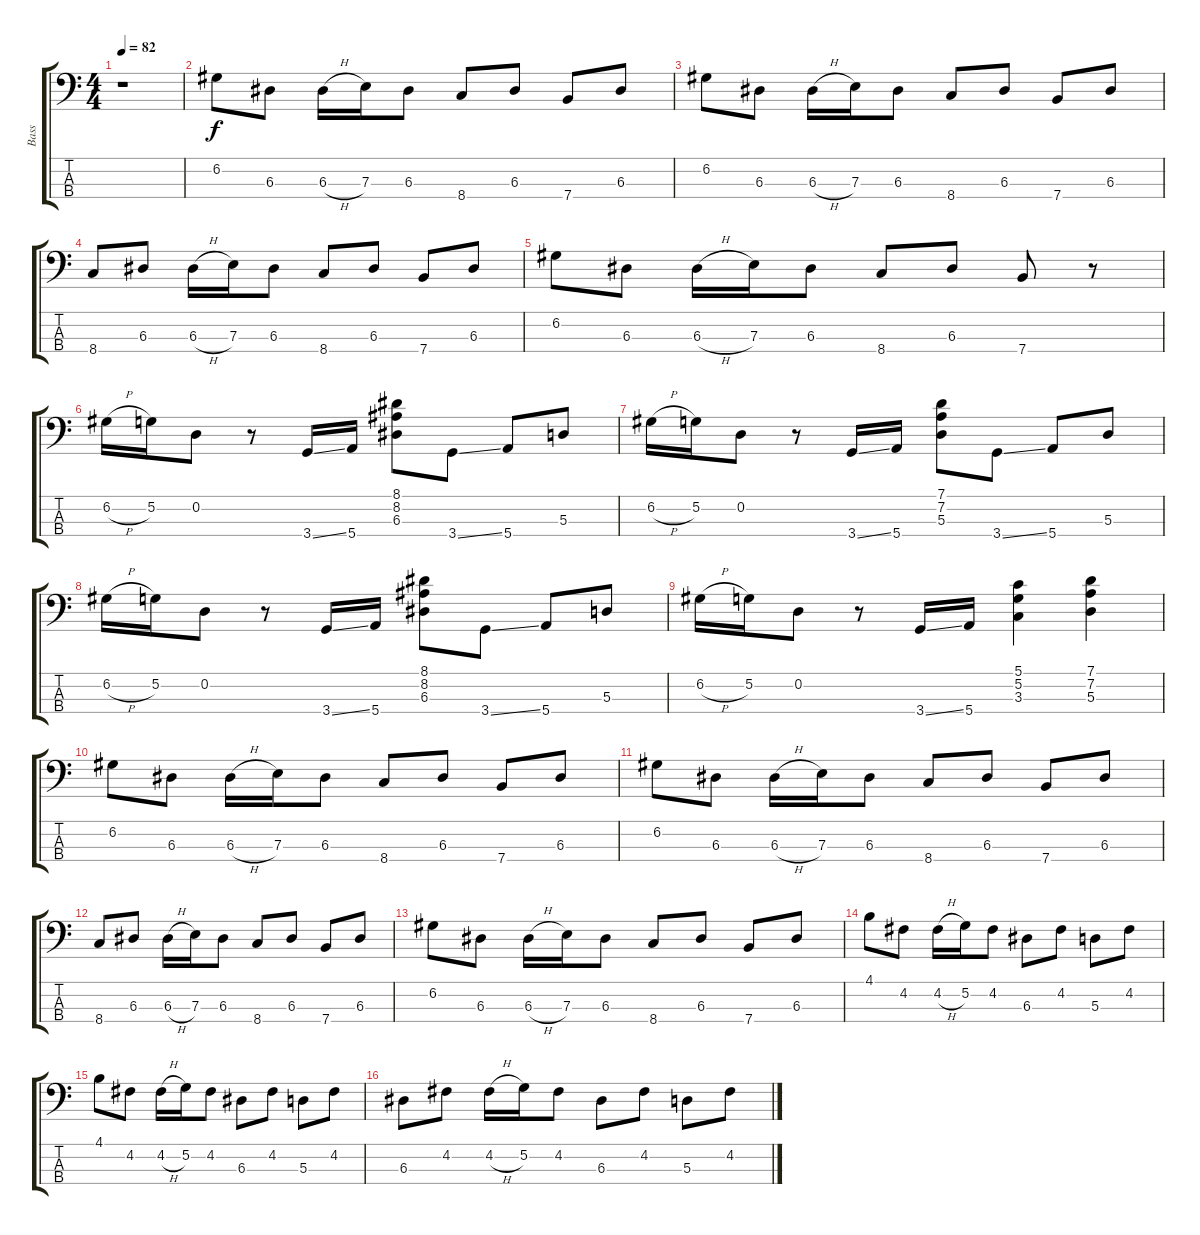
\track ("Bass" "Bass") {instrument electricbassfinger}
\staff {score tabs}
\tuning (G2 D2 A1 E1) {hide}
\ts (4 4)
\tempo 82
\clef f4
\ks c
r.1{dy f} |
6.2.8 6.3.8 6.3{h}.16 7.3.16 6.3.8 8.4.8 6.3.8 7.4.8 6.3.8 |
6.2.8 6.3.8 6.3{h}.16 7.3.16 6.3.8 8.4.8 6.3.8 7.4.8 6.3.8 |
8.4.8 6.3.8 6.3{h}.16 7.3.16 6.3.8 8.4.8 6.3.8 7.4.8 6.3.8 |
6.2.8 6.3.8 6.3{h}.16 7.3.16 6.3.8 8.4.8 6.3.8 7.4.8 r.8 |
6.2{h}.16 5.2.16 0.2.8 r.8 3.4{ss}.16 5.4.16 (8.1 8.2 6.3).8 3.4{ss}.8 5.4.8 5.3.8 |
6.2{h}.16 5.2.16 0.2.8 r.8 3.4{ss}.16 5.4.16 (7.1 7.2 5.3).8 3.4{ss}.8 5.4.8 5.3.8 |
6.2{h}.16 5.2.16 0.2.8 r.8 3.4{ss}.16 5.4.16 (8.1 8.2 6.3).8 3.4{ss}.8 5.4.8 5.3.8 |
6.2{h}.16 5.2.16 0.2.8 r.8 3.4{ss}.16 5.4.16 (5.1 5.2 3.3).4 (7.1 7.2 5.3).4 |
6.2.8 6.3.8 6.3{h}.16 7.3.16 6.3.8 8.4.8 6.3.8 7.4.8 6.3.8 |
6.2.8 6.3.8 6.3{h}.16 7.3.16 6.3.8 8.4.8 6.3.8 7.4.8 6.3.8 |
8.4.8 6.3.8 6.3{h}.16 7.3.16 6.3.8 8.4.8 6.3.8 7.4.8 6.3.8 |
6.2.8 6.3.8 6.3{h}.16 7.3.16 6.3.8 8.4.8 6.3.8 7.4.8 6.3.8 |
4.1.8 4.2.8 4.2{h}.16 5.2.16 4.2.8 6.3.8 4.2.8 5.3.8 4.2.8 |
4.1.8 4.2.8 4.2{h}.16 5.2.16 4.2.8 6.3.8 4.2.8 5.3.8 4.2.8 |
6.3.8 4.2.8 4.2{h}.16 5.2.16 4.2.8 6.3.8 4.2.8 5.3.8 4.2.8
